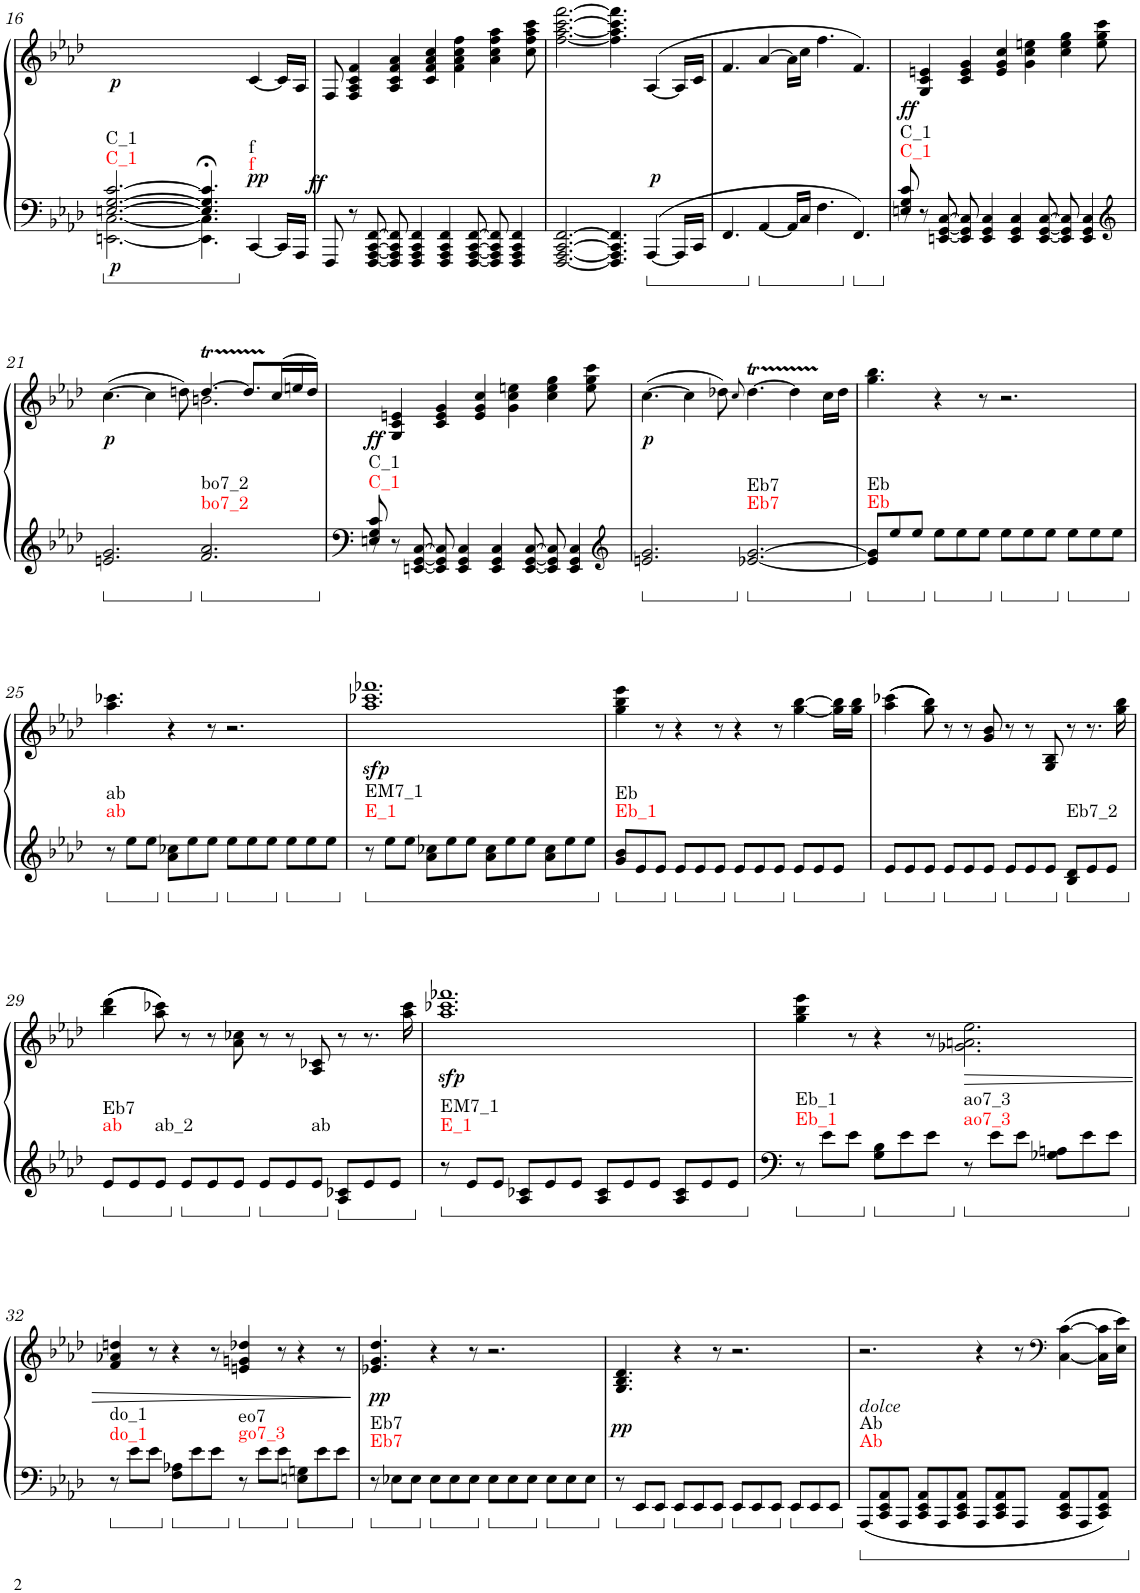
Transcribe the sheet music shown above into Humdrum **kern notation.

**kern	**kern	**dynam	**harte
*part1	*part1	*part1	*part1
*staff2	*staff1	*staff1/2	*
*I"Piano	*	*	*
*I'Pno.	*	*	*
!!LO:PB:g=z
*clefF4	*clefG2	*	*
*k[b-e-a-d-]	*k[b-e-a-d-]	*	*
*M12/8	*M12/8	*	*
=16	=16	=16	=16
*^	*	*	*
!	!	!	!LO:DY:b=2	!
!	!	!	!LO:DY:n=1:b	!LO:H:n=1:kt=C_1
!	!	!	!	!LO:H:n=2:kt=C_1
[2.En/ [2.G/ [2.c/	[2.EEn\ [2.C\	4ryy	p p	N N
.	.	8ryy	.	.
.	.	4ryy	.	.
.	.	8ryy	.	.
4.E/];< 4.G/];< 4.c/];<	4.EE\] 4.C\]	4ryy	.	.
.	.	8ryy	.	.
!	!	!	!LO:DY:n=2:a=2	!LO:H:n=1:kt=f
!	!	!	!	!LO:H:n=2:kt=f
[4CC/	4.ryy	[4c/	pp	N N
16CC/LL]	.	16c/LL]	.	.
16AAA-/JJ	.	16A-/JJ	.	.
*v	*v	*	*	*
=17	=17	=17	=17
!	!	!LO:DY:a=2	!
8FFF/	8F/	ff	.
8r	4F/ 4A-/ 4c/ 4f/	.	.
[8FFF/ [8AAA-/ [8CC/ [8FF/	.	.	.
8FFF/] 8AAA-/] 8CC/] 8FF/]	4A-/ 4c/ 4f/ 4a-/	.	.
4FFF/ 4AAA-/ 4CC/ 4FF/	.	.	.
.	4c/ 4f/ 4a-/ 4cc/	.	.
4FFF/ 4AAA-/ 4CC/ 4FF/	.	.	.
.	4f\ 4a-\ 4cc\ 4ff\	.	.
[8FFF/ [8AAA-/ [8CC/ [8FF/	.	.	.
8FFF/] 8AAA-/] 8CC/] 8FF/]	4a-\ 4cc\ 4ff\ 4aa-\	.	.
4FFF/ 4AAA-/ 4CC/ 4FF/	.	.	.
.	8cc\ 8ff\ 8aa-\ 8ccc\	.	.
=18	=18	=18	=18
[2.FFF/ [2.AAA-/ [2.CC/ [2.FF/	[2.ff\ [2.aa-\ [2.ccc\ [2.fff\	.	.
4.FFF/] 4.AAA-/] 4.CC/] 4.FF/]	4.ff\] 4.aa-\] 4.ccc\] 4.fff\]	.	.
!	!	!LO:DY:a=2	!
[4AAA-/	(>[4A-/	p	.
16AAA-/LL]	16A-/LL]	.	.
16CC/JJ	16c/JJ	.	.
=19	=19	=19	=19
4.FF/	4.f/	.	.
[4AA-/	[4a-/	.	.
16AA-/LL]	16a-\LL]	.	.
16C/JJ	16cc\JJ	.	.
4.F\	4.ff\	.	.
4.FF/	4.f/)	.	.
=20	=20	=20	=20
*^	*	*	*
!	!	!	!LO:DY:b	!LO:H:n=1:kt=C_1
!	!	!	!	!LO:H:n=2:kt=C_1
8En/ 8G/ 8c/	8r	8ryy	ff	N N
1.ryy	8r	4G/ 4c/ 4en/	.	.
.	[8EEn/ [8GG/ [8C/	.	.	.
.	8EE/] 8GG/] 8C/]	4c/ 4e/ 4g/	.	.
.	4EE/ 4GG/ 4C/	.	.	.
.	.	4e/ 4g/ 4cc/	.	.
.	4EE/ 4GG/ 4C/	.	.	.
.	.	4g\ 4cc\ 4een\	.	.
.	[8EE/ [8GG/ [8C/	.	.	.
.	8EE/] 8GG/] 8C/]	4cc\ 4ee\ 4gg\	.	.
.	4EE/ 4GG/ 4C/	.	.	.
.	.	8ee\ 8gg\ 8ccc\	.	.
*clefG2	*	*	*	*
.	8ryy	8ryy	.	.
!!LO:LB:g=z
=21	=21	=21	=21	=21
*	*	*^	*	*
*	*	*	*^	*	*
!	!	!	!	!	!LO:DY:b	!
*v	*v	*	*	*	*	*
2.en/ 2.g/	(>[>4.cc\	2.ryy	2.ryy	p	.
.	4cc\]	.	.	.	.
.	8ddn\)	.	.	.	.
!	!	!	!	!	!LO:H:n=1:kt=bo7_2
!	!	!	!	!	!LO:H:n=2:kt=bo7_2
2.f/ 2.a-/	[4.ddt/	2.bn\	2.ryy	.	N N
.	8.ddTTT/L]	.	.	.	.
.	(16cc/L	.	.	.	.
.	16een/	.	.	.	.
.	16dd/JJ)	.	.	.	.
*	*v	*v	*v	*	*
=22	=22	=22	=22
*^	*	*	*
!	!	!	!LO:DY:b	!LO:H:n=1:kt=C_1
!	!	!	!	!LO:H:n=2:kt=C_1
8En/ 8G/ 8c/	8r	8ryy	ff	N N
1.ryy	8r	4G/ 4c/ 4en/	.	.
.	[8EEn/ [8GG/ [8C/	.	.	.
.	8EE/] 8GG/] 8C/]	4c/ 4e/ 4g/	.	.
.	4EE/ 4GG/ 4C/	.	.	.
.	.	4e/ 4g/ 4cc/	.	.
.	4EE/ 4GG/ 4C/	.	.	.
.	.	4g\ 4cc\ 4een\	.	.
.	[8EE/ [8GG/ [8C/	.	.	.
.	8EE/] 8GG/] 8C/]	4cc\ 4ee\ 4gg\	.	.
.	4EE/ 4GG/ 4C/	.	.	.
.	.	8ee\ 8gg\ 8ccc\	.	.
*clefG2	*	*	*	*
.	8ryy	8ryy	.	.
=23	=23	=23	=23	=23
*	*	*^	*	*
!	!	!	!	!LO:DY:b	!
*v	*v	*	*	*	*
2.en/ 2.g/	([4.cc\	2.ryy	p	.
.	4cc\]	.	.	.
.	8dd-X\)	.	.	.
.	8qcc/	.	.	.
!	!	!	!	!LO:H:n=1:kt=Eb7
!	!	!	!	!LO:H:n=2:kt=Eb7
[2.e-X/ [2.g/	[4.dd-T\	2.ryy	.	N N
.	4dd-TTT\]	.	.	.
.	16cc\LL	.	.	.
.	16dd-\JJ	.	.	.
*	*v	*v	*	*
=24	=24	=24	=24
!	!	!	!LO:H:n=1:kt=Eb
!	!	!	!LO:H:n=2:kt=Eb
8e-/] 8g/]L	4.gg\ 4.bb-\	.	N N
8ee-/	.	.	.
8ee-/J	.	.	.
8ee-\L	4r	.	.
8ee-\	.	.	.
8ee-\J	8r	.	.
8ee-\L	2.r	.	.
8ee-\	.	.	.
8ee-\J	.	.	.
8ee-\L	.	.	.
8ee-\	.	.	.
8ee-\J	.	.	.
!!LO:LB:g=z
=25	=25	=25	=25
!	!	!	!LO:H:n=1:kt=ab
!	!	!	!LO:H:n=2:kt=ab
8r	4.aa-\ 4.ccc-X\	.	N N
8ee-\L	.	.	.
8ee-\J	.	.	.
8a-\ 8cc-X\L	4r	.	.
8ee-\	.	.	.
8ee-\J	8r	.	.
8ee-\L	2.r	.	.
8ee-\	.	.	.
8ee-\J	.	.	.
8ee-\L	.	.	.
8ee-\	.	.	.
8ee-\J	.	.	.
=26	=26	=26	=26
!	!	!LO:DY:b	!LO:H:n=1:kt=E_1
!	!	!	!LO:H:n=2:kt=EM7_1
8r	1.aa- 1.ccc-X 1.fff-X	sfp	N N
8ee-\L	.	.	.
8ee-\J	.	.	.
8a-\ 8cc-X\L	.	.	.
8ee-\	.	.	.
8ee-\J	.	.	.
8a-\ 8cc-\L	.	.	.
8ee-\	.	.	.
8ee-\J	.	.	.
8a-\ 8cc-\L	.	.	.
8ee-\	.	.	.
8ee-\J	.	.	.
=27	=27	=27	=27
!	!	!	!LO:H:n=1:kt=Eb_1
!	!	!	!LO:H:n=2:kt=Eb
8g/ 8b-/L	4gg\ 4bb-\ 4eee-\	.	N N
8e-/	.	.	.
8e-/J	8r	.	.
8e-/L	4r	.	.
8e-/	.	.	.
8e-/J	8r	.	.
8e-/L	4r	.	.
8e-/	.	.	.
8e-/J	8r	.	.
8e-/L	[4gg\ [4bb-\	.	.
8e-/	.	.	.
8e-/J	16gg\] 16bb-\]LL	.	.
.	16gg\ 16bb-\JJ	.	.
=28	=28	=28	=28
8e-/L	((4aa-\ 4ccc-X\	.	.
8e-/	.	.	.
8e-/J	8gg\ 8bb-\))	.	.
8e-/L	8r	.	.
8e-/	8r	.	.
8e-/J	8g/ 8b-/	.	.
8e-/L	8r	.	.
8e-/	8r	.	.
8e-/J	8G/ 8B-/	.	.
!	!	!	!LO:H:kt=Eb7_2
8B-/ 8d-/L	8r	.	N
8e-/	8.r	.	.
8e-/J	.	.	.
.	16gg\ 16bb-\	.	.
!!LO:LB:g=z
=29	=29	=29	=29
!	!	!	!LO:H:n=1:kt=ab
!	!	!	!LO:H:n=2:kt=Eb7
8e-/L	((4bb-\ 4ddd-\	.	N N
8e-/	.	.	.
!	!	!	!LO:H:kt=ab_2
8e-/J	8aa-\ 8ccc-X\))	.	N
8e-/L	8r	.	.
8e-/	8r	.	.
8e-/J	8a-\ 8cc-X\	.	.
8e-/L	8r	.	.
8e-/	8r	.	.
!	!	!	!LO:H:kt=ab
8e-/J	8A-/ 8c-X/	.	N
8A-/ 8c-X/L	8r	.	.
8e-/	8.r	.	.
8e-/J	.	.	.
.	16aa-\ 16ccc-\	.	.
=30	=30	=30	=30
!	!	!LO:DY:b	!LO:H:n=1:kt=E_1
!	!	!	!LO:H:n=2:kt=EM7_1
8r	1.aa- 1.ccc-X 1.fff-X	sfp	N N
8e-/L	.	.	.
8e-/J	.	.	.
8A-/ 8c-X/L	.	.	.
8e-/	.	.	.
8e-/J	.	.	.
8A-/ 8c-/L	.	.	.
8e-/	.	.	.
8e-/J	.	.	.
8A-/ 8c-/L	.	.	.
8e-/	.	.	.
8e-/J	.	.	.
=31	=31	=31	=31
!	!	!	!LO:H:n=1:kt=Eb_1
!	!	!	!LO:H:n=2:kt=Eb_1
8r	4gg\ 4bb-\ 4eee-\	.	N N
8e-\L	.	.	.
8e-\J	8r	.	.
8G\ 8B-\L	4r	.	.
8e-\	.	.	.
8e-\J	8r	.	.
!	!	!LO:HP:b	!LO:H:n=1:kt=ao7_3
!	!	!	!LO:H:n=2:kt=ao7_3
8r	2.g-X\ 2.an\ 2.ee-\	>	N N
8e-\L	.	.	.
8e-\J	.	.	.
8G-X\ 8An\L	.	.	.
8e-\	.	.	.
8e-\J	.	.	.
!!LO:LB:g=z
=32	=32	=32	=32
!	!	!	!LO:H:n=1:kt=do_1
!	!	!	!LO:H:n=2:kt=do_1
8r	4f/ 4a-X/ 4ddn/	.	N N
8e-\L	.	.	.
8e-\J	8r	.	.
8F\ 8A-X\L	4r	.	.
8e-\	.	.	.
8e-\J	8r	.	.
!	!	!	!LO:H:n=1:kt=go7_3
!	!	!	!LO:H:n=2:kt=eo7
8r	4en/ 4gn/ 4dd-X/	.	N N
8e-\L	.	.	.
8e-\J	8r	.	.
8En\ 8Gn\L	4r	.	.
8e-\	.	.	.
8e-\J	8r	.	.
.	.	]	.
=33	=33	=33	=33
!	!	!LO:DY:b	!LO:H:n=1:kt=Eb7
!	!	!	!LO:H:n=2:kt=Eb7
8r	4.e-X/ 4.g/ 4.dd-/	pp	N N
8E-X\L	.	.	.
8E-\J	.	.	.
8E-\L	4r	.	.
8E-\	.	.	.
8E-\J	8r	.	.
8E-\L	2.r	.	.
8E-\	.	.	.
8E-\J	.	.	.
8E-\L	.	.	.
8E-\	.	.	.
8E-\J	.	.	.
=34	=34	=34	=34
!	!	!LO:DY:b	!
8r	4.G/ 4.B-/ 4.d-/	pp	.
8EE-/L	.	.	.
8EE-/J	.	.	.
8EE-/L	4r	.	.
8EE-/	.	.	.
8EE-/J	8r	.	.
8EE-/L	2.r	.	.
8EE-/	.	.	.
8EE-/J	.	.	.
8EE-/L	.	.	.
8EE-/	.	.	.
8EE-/J	.	.	.
=35	=35	=35	=35
!LO:TX:a:i:t=dolce	!	!	!LO:H:n=1:kt=Ab
!	!	!	!LO:H:n=2:kt=Ab
8AAA-/L	2.r	.	N N
8CC/ 8EE-/ 8AA-/	.	.	.
8AAA-/J	.	.	.
8CC/ 8EE-/ 8AA-/L	.	.	.
8AAA-/	.	.	.
8CC/ 8EE-/ 8AA-/J	.	.	.
8AAA-/L	4r	.	.
8CC/ 8EE-/ 8AA-/	.	.	.
8AAA-/J	8r	.	.
*	*clefF4	*	*
8CC/ 8EE-/ 8AA-/L	([4C\ [4c\	.	.
8AAA-/	.	.	.
8CC/ 8EE-/ 8AA-/J	16C\] 16c\]LL	.	.
.	16E-\ 16e-\JJ)	.	.
=	=	=	=
*-	*-	*-	*-
